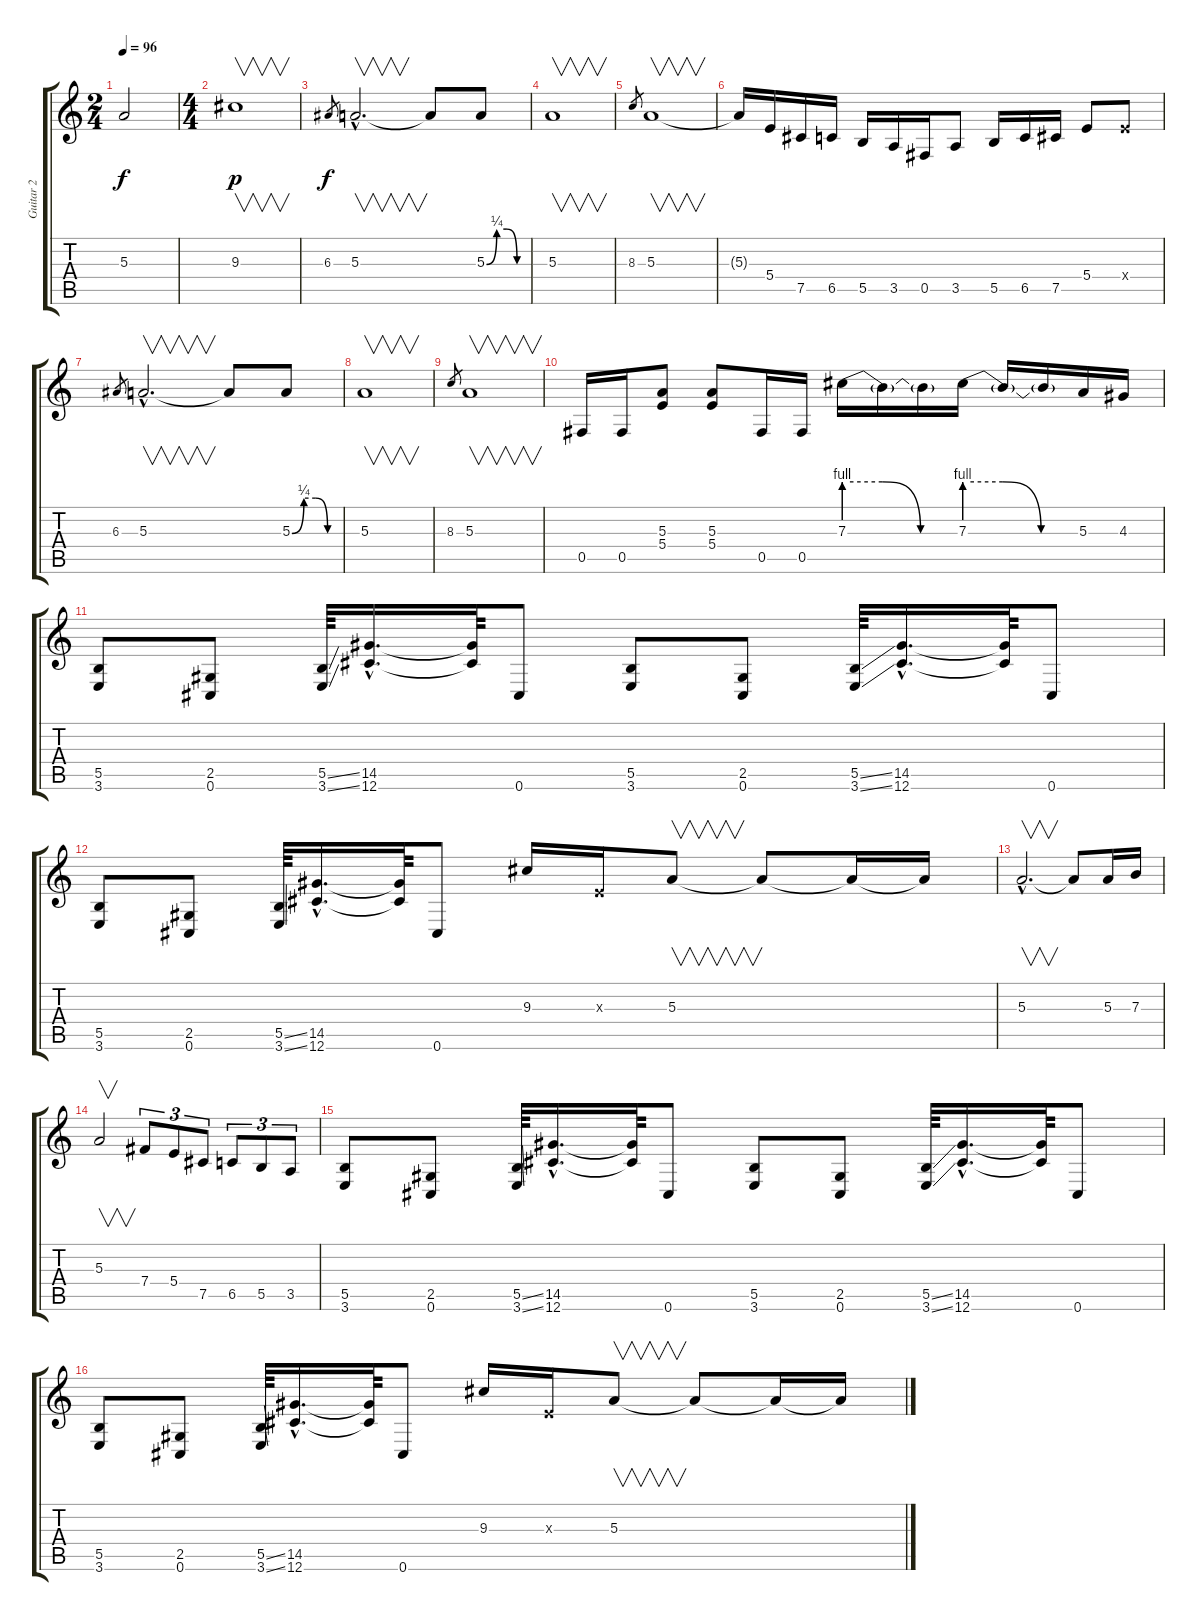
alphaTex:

\track ("Guitar 2" "Guitar 2") {instrument distortionguitar}
\staff {score tabs}
\tuning (Db4 Ab3 E3 B2 Gb2 Db2) {hide}
\ts (2 4)
\tempo 96
\clef g2
\ks c
5.3{t}.2{dy f} |
\ts (4 4)
9.3.1{v dy p} |
6.3.8{gr dy f} 5.3{hac}.2{v d} 5.3{t}.8 5.3{be (custom 0 0 15 1 30 1 45 0 60 0)}.8 |
5.3.1{v} |
8.3.8{gr} 5.3.1{v} |
5.3{t}.16 5.4.16 7.5.16 6.5.16 5.5.16 3.5.16 0.5.16 3.5.8 5.5.16 6.5.16 7.5.16 5.4.8 5.4{x}.8 |
6.3.8{gr} 5.3{hac}.2{v d} 5.3{t}.8 5.3{be (custom 0 0 15 1 30 1 45 0 60 0)}.8 |
5.3.1{v} |
8.3.8{gr} 5.3.1{v} |
0.5.16 0.5.16 (5.3 5.4).8 (5.3 5.4).8 0.5.16 0.5.16 7.3{be (custom 0 4 20 4 40 0 60 0)}.16 7.3{t}.16 7.3{t}.16 7.3{be (custom 0 4 20 4 40 0 60 0)}.16 7.3{t}.16 7.3{t}.16 5.3.16 4.3.16 |
(5.5 3.6).8 (2.5 0.6).8 (5.5{ss} 3.6{ss}).64 (14.5{hac} 12.6{hac}).16{d} (14.5{t} 12.6{t}).64 0.6.8 (5.5 3.6).8 (2.5 0.6).8 (5.5{ss} 3.6{ss}).64 (14.5{hac} 12.6{hac}).16{d} (14.5{t} 12.6{t}).64 0.6.8 |
(5.5 3.6).8 (2.5 0.6).8 (5.5{ss} 3.6{ss}).64 (14.5{hac} 12.6{hac}).16{d} (14.5{t} 12.6{t}).64 0.6.8 9.3.16 0.3{x}.16 5.3.8{v} 5.3{t}.8 5.3{t}.16 5.3{t}.16 |
5.3{hac}.2{v d} 5.3{t}.8 5.3.16 7.3.16 |
5.3.2{v} 7.4.8{tu (3 2)} 5.4.8{tu (3 2)} 7.5.8{tu (3 2)} 6.5.8{tu (3 2)} 5.5.8{tu (3 2)} 3.5.8{tu (3 2)} |
(5.5 3.6).8 (2.5 0.6).8 (5.5{ss} 3.6{ss}).64 (14.5{hac} 12.6{hac}).16{d} (14.5{t} 12.6{t}).64 0.6.8 (5.5 3.6).8 (2.5 0.6).8 (5.5{ss} 3.6{ss}).64 (14.5{hac} 12.6{hac}).16{d} (14.5{t} 12.6{t}).64 0.6.8 |
(5.5 3.6).8 (2.5 0.6).8 (5.5{ss} 3.6{ss}).64 (14.5{hac} 12.6{hac}).16{d} (14.5{t} 12.6{t}).64 0.6.8 9.3.16 0.3{x}.16 5.3.8{v} 5.3{t}.8 5.3{t}.16 5.3{t}.16
